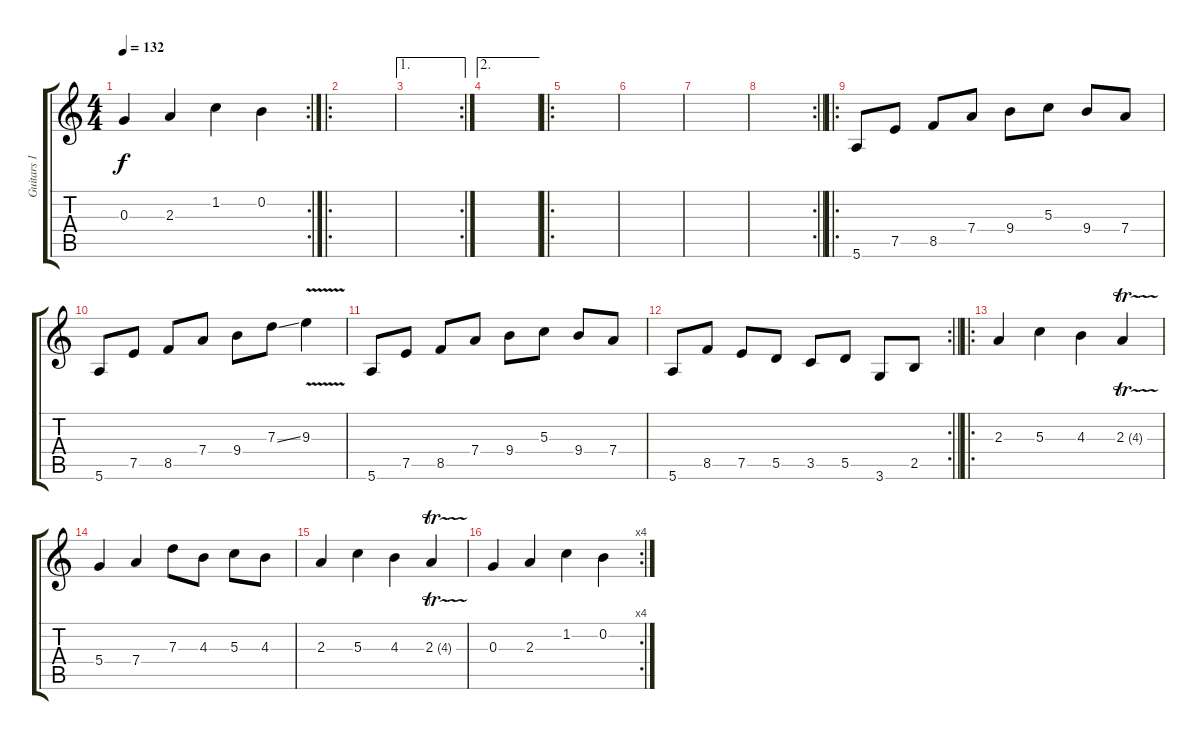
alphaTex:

\track ("Guitars 1" "Guitars 1") {instrument distortionguitar}
\staff {score tabs}
\tuning (E4 B3 G3 D3 A2 E2) {hide}
\rc 2
\ts (4 4)
\tempo 132
\clef g2
\ks c
0.3.4{dy f} 2.3.4 1.2.4 0.2.4 |
\ro
|
\ae 1
\rc 2
|
\ae 2
|
\ro
|
|
|
\rc 2
\barLineRight lightlight
|
\ro
5.6.8 7.5.8 8.5.8 7.4.8 9.4.8 5.3.8 9.4.8 7.4.8 |
5.6.8 7.5.8 8.5.8 7.4.8 9.4.8 7.3{ss}.8 9.3{v}.4 |
5.6.8 7.5.8 8.5.8 7.4.8 9.4.8 5.3.8 9.4.8 7.4.8 |
\rc 2
\barLineRight lightlight
5.6.8 8.5.8 7.5.8 5.5.8 3.5.8 5.5.8 3.6.8 2.5.8 |
\ro
2.3.4 5.3.4 4.3.4 2.3{tr (4 16)}.4 |
5.4.4 7.4.4 7.3.8 4.3.8 5.3.8 4.3.8 |
2.3.4 5.3.4 4.3.4 2.3{tr (4 16)}.4 |
\rc 4
0.3.4 2.3.4 1.2.4 0.2.4
